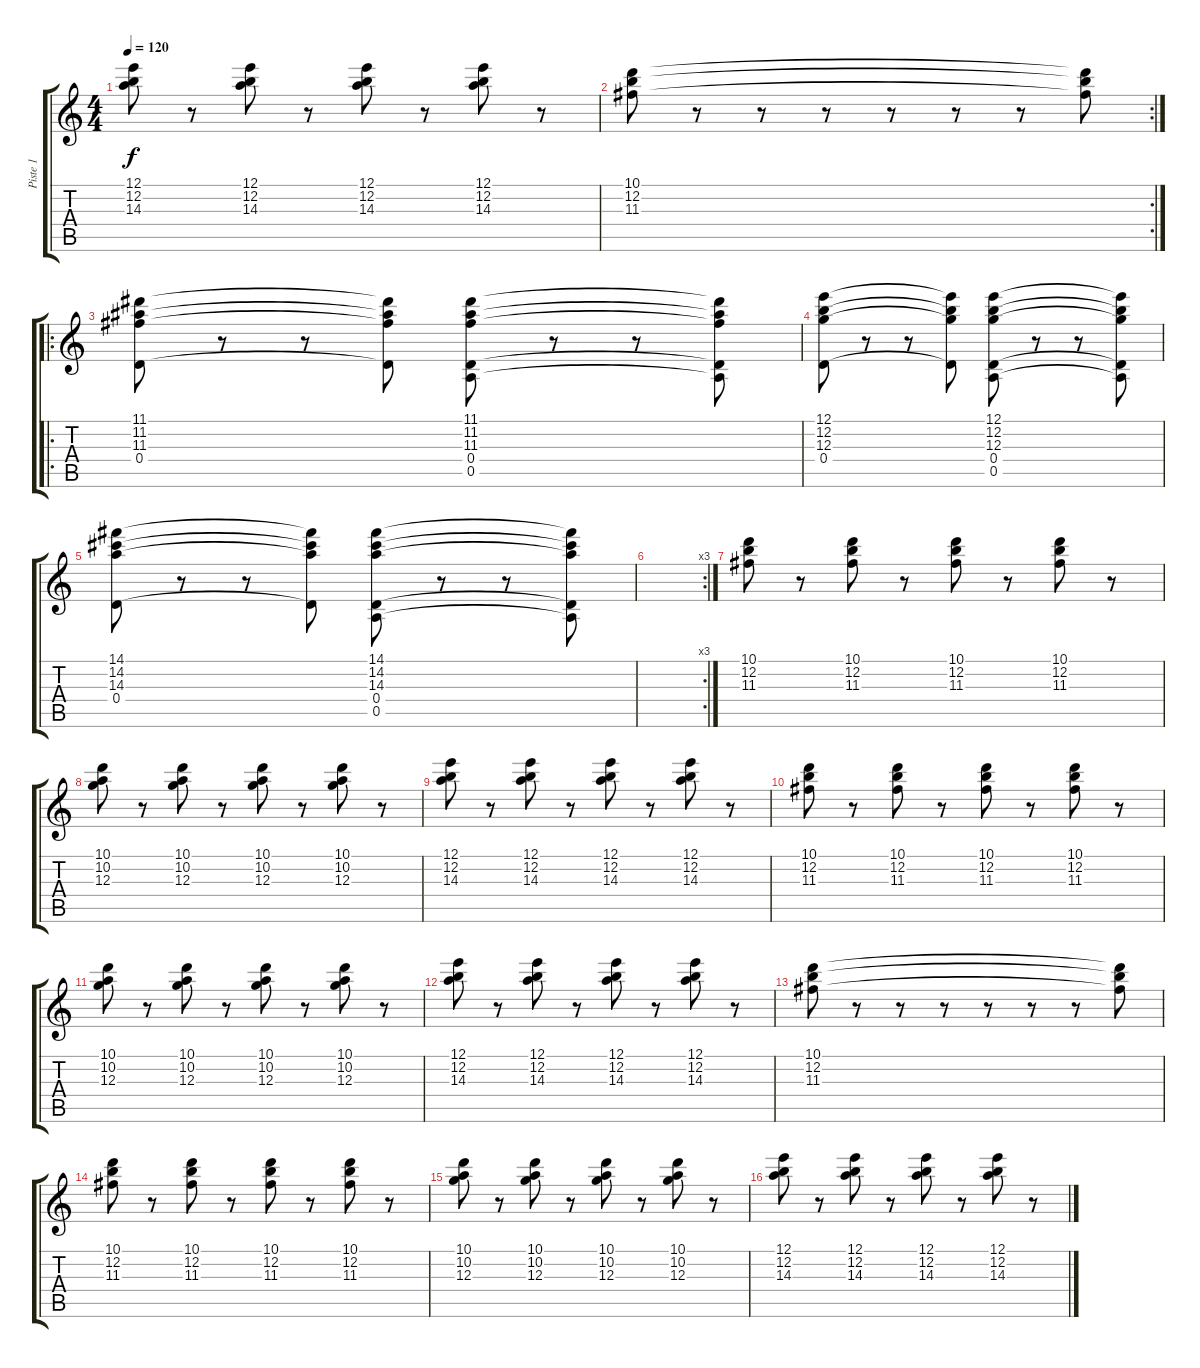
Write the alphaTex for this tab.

\track ("Piste 1" "Piste 1") {instrument overdrivenguitar}
\staff {score tabs}
\tuning (E4 B3 G3 D3 A2 E2) {hide}
\ts (4 4)
\tempo 120
\clef g2
\ks c
(12.1 12.2 14.3).8{dy f} r.8 (12.1 12.2 14.3).8 r.8 (12.1 12.2 14.3).8 r.8 (12.1 12.2 14.3).8 r.8 |
\rc 2
(10.1 12.2 11.3).8 r.8 r.8 r.8 r.8 r.8 r.8 (10.1{t} 12.2{t} 11.3{t}).8 |
\ro
(11.1 11.2 11.3 0.4).8 r.8 r.8 (11.1{t} 11.2{t} 11.3{t} 0.4{t}).8 (11.1 11.2 11.3 0.4 0.5).8 r.8 r.8 (11.1{t} 11.2{t} 11.3{t} 0.4{t} 0.5{t}).8 |
(12.1 12.2 12.3 0.4).8 r.8 r.8 (12.1{t} 12.2{t} 12.3{t} 0.4{t}).8 (12.1 12.2 12.3 0.4 0.5).8 r.8 r.8 (12.1{t} 12.2{t} 12.3{t} 0.4{t} 0.5{t}).8 |
(14.1 14.2 14.3 0.4).8 r.8 r.8 (14.1{t} 14.2{t} 14.3{t} 0.4{t}).8 (14.1 14.2 14.3 0.4 0.5).8 r.8 r.8 (14.1{t} 14.2{t} 14.3{t} 0.4{t} 0.5{t}).8 |
\rc 3
|
(10.1 12.2 11.3).8 r.8 (10.1 12.2 11.3).8 r.8 (10.1 12.2 11.3).8 r.8 (10.1 12.2 11.3).8 r.8 |
(10.1 10.2 12.3).8 r.8 (10.1 10.2 12.3).8 r.8 (10.1 10.2 12.3).8 r.8 (10.1 10.2 12.3).8 r.8 |
(12.1 12.2 14.3).8 r.8 (12.1 12.2 14.3).8 r.8 (12.1 12.2 14.3).8 r.8 (12.1 12.2 14.3).8 r.8 |
(10.1 12.2 11.3).8 r.8 (10.1 12.2 11.3).8 r.8 (10.1 12.2 11.3).8 r.8 (10.1 12.2 11.3).8 r.8 |
(10.1 10.2 12.3).8 r.8 (10.1 10.2 12.3).8 r.8 (10.1 10.2 12.3).8 r.8 (10.1 10.2 12.3).8 r.8 |
(12.1 12.2 14.3).8 r.8 (12.1 12.2 14.3).8 r.8 (12.1 12.2 14.3).8 r.8 (12.1 12.2 14.3).8 r.8 |
(10.1 12.2 11.3).8 r.8 r.8 r.8 r.8 r.8 r.8 (10.1{t} 12.2{t} 11.3{t}).8 |
(10.1 12.2 11.3).8 r.8 (10.1 12.2 11.3).8 r.8 (10.1 12.2 11.3).8 r.8 (10.1 12.2 11.3).8 r.8 |
(10.1 10.2 12.3).8 r.8 (10.1 10.2 12.3).8 r.8 (10.1 10.2 12.3).8 r.8 (10.1 10.2 12.3).8 r.8 |
(12.1 12.2 14.3).8 r.8 (12.1 12.2 14.3).8 r.8 (12.1 12.2 14.3).8 r.8 (12.1 12.2 14.3).8 r.8
